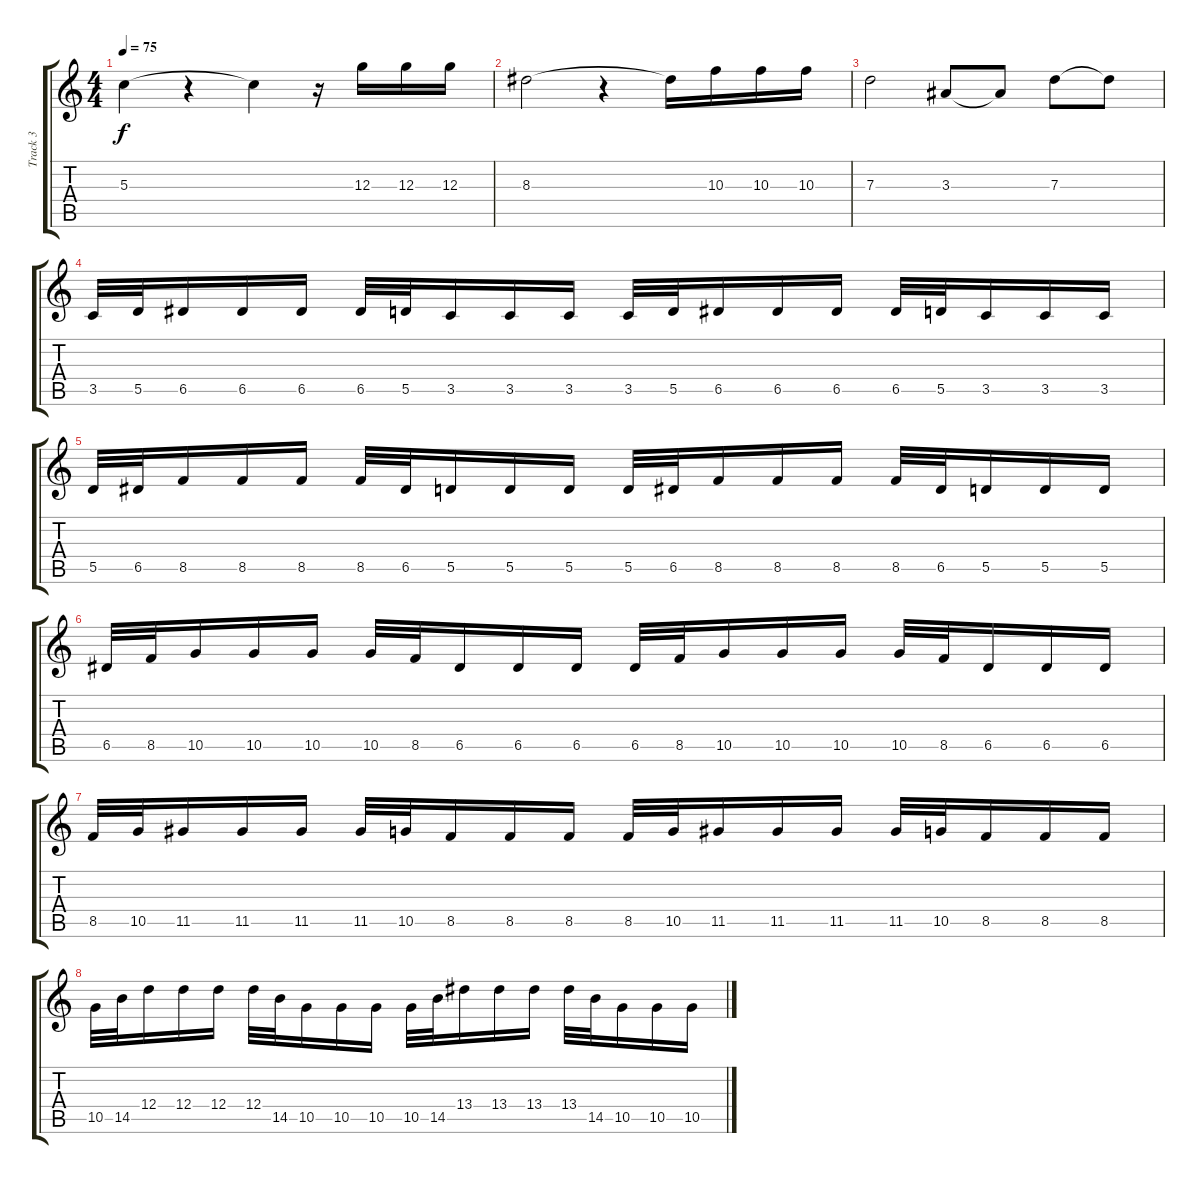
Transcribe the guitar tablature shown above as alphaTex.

\track ("Track 3" "Track 3") {instrument distortionguitar}
\staff {score tabs}
\tuning (E4 B3 G3 D3 A2 E2) {hide}
\ts (4 4)
\tempo 75
\clef g2
\ks c
5.3.4{dy f} r.4 5.3{t}.4 r.16 12.3.16 12.3.16 12.3.16 |
8.3.2 r.4 8.3{t}.16 10.3.16 10.3.16 10.3.16 |
7.3.2 3.3.8 3.3{t}.8 7.3.8 7.3{t}.8 |
3.5.32 5.5.32 6.5.16 6.5.16 6.5.16 6.5.32 5.5.32 3.5.16 3.5.16 3.5.16 3.5.32 5.5.32 6.5.16 6.5.16 6.5.16 6.5.32 5.5.32 3.5.16 3.5.16 3.5.16 |
5.5.32 6.5.32 8.5.16 8.5.16 8.5.16 8.5.32 6.5.32 5.5.16 5.5.16 5.5.16 5.5.32 6.5.32 8.5.16 8.5.16 8.5.16 8.5.32 6.5.32 5.5.16 5.5.16 5.5.16 |
6.5.32 8.5.32 10.5.16 10.5.16 10.5.16 10.5.32 8.5.32 6.5.16 6.5.16 6.5.16 6.5.32 8.5.32 10.5.16 10.5.16 10.5.16 10.5.32 8.5.32 6.5.16 6.5.16 6.5.16 |
8.5.32 10.5.32 11.5.16 11.5.16 11.5.16 11.5.32 10.5.32 8.5.16 8.5.16 8.5.16 8.5.32 10.5.32 11.5.16 11.5.16 11.5.16 11.5.32 10.5.32 8.5.16 8.5.16 8.5.16 |
10.5.32 14.5.32 12.4.16 12.4.16 12.4.16 12.4.32 14.5.32 10.5.16 10.5.16 10.5.16 10.5.32 14.5.32 13.4.16 13.4.16 13.4.16 13.4.32 14.5.32 10.5.16 10.5.16 10.5.16
